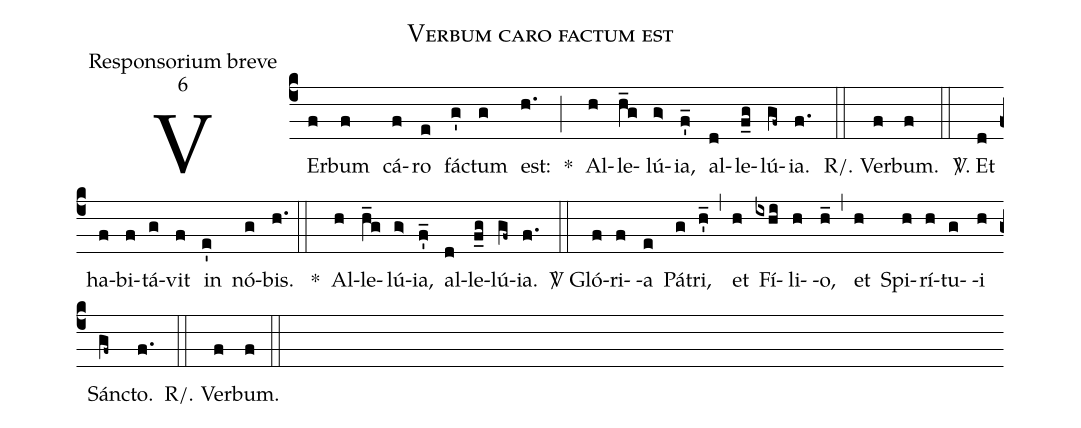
name:Verbum caro factum est;
office-part:Responsorium breve;
mode:6;
%%
(c4) VEr(f)bum(f) cá(f)ro(e) fác(g')tum(g) est:(h.) *(;) Al(h)le(h_g)lú(g>)ia,(f'_) al(d)le(f_g)lú(gf~)ia.(f.) (::)
R/. Ver(f)bum.(f) (::)
<sp>V/</sp>. Et(d) ha(f)bi(f)tá(g)vit(f) in(e') nó(g)bis.(h.) (::)
*() Al(h)le(h_g)lú(g>)ia,(f'_) al(d)le(f_g)lú(gf~)ia.(f.) (::)
<sp>V/</sp>  Gló-(f)ri- (f)a(e) Pá(g)tri,(h'_) (,) et(h) Fí- (ixhi)li- (h)o,(h_) (,) et(h) Spi-(h)rí-(h)tu- (g)i(h) Sán(gf~)cto.(f.) (::)
R/. Ver(f)bum.(f) (::)
